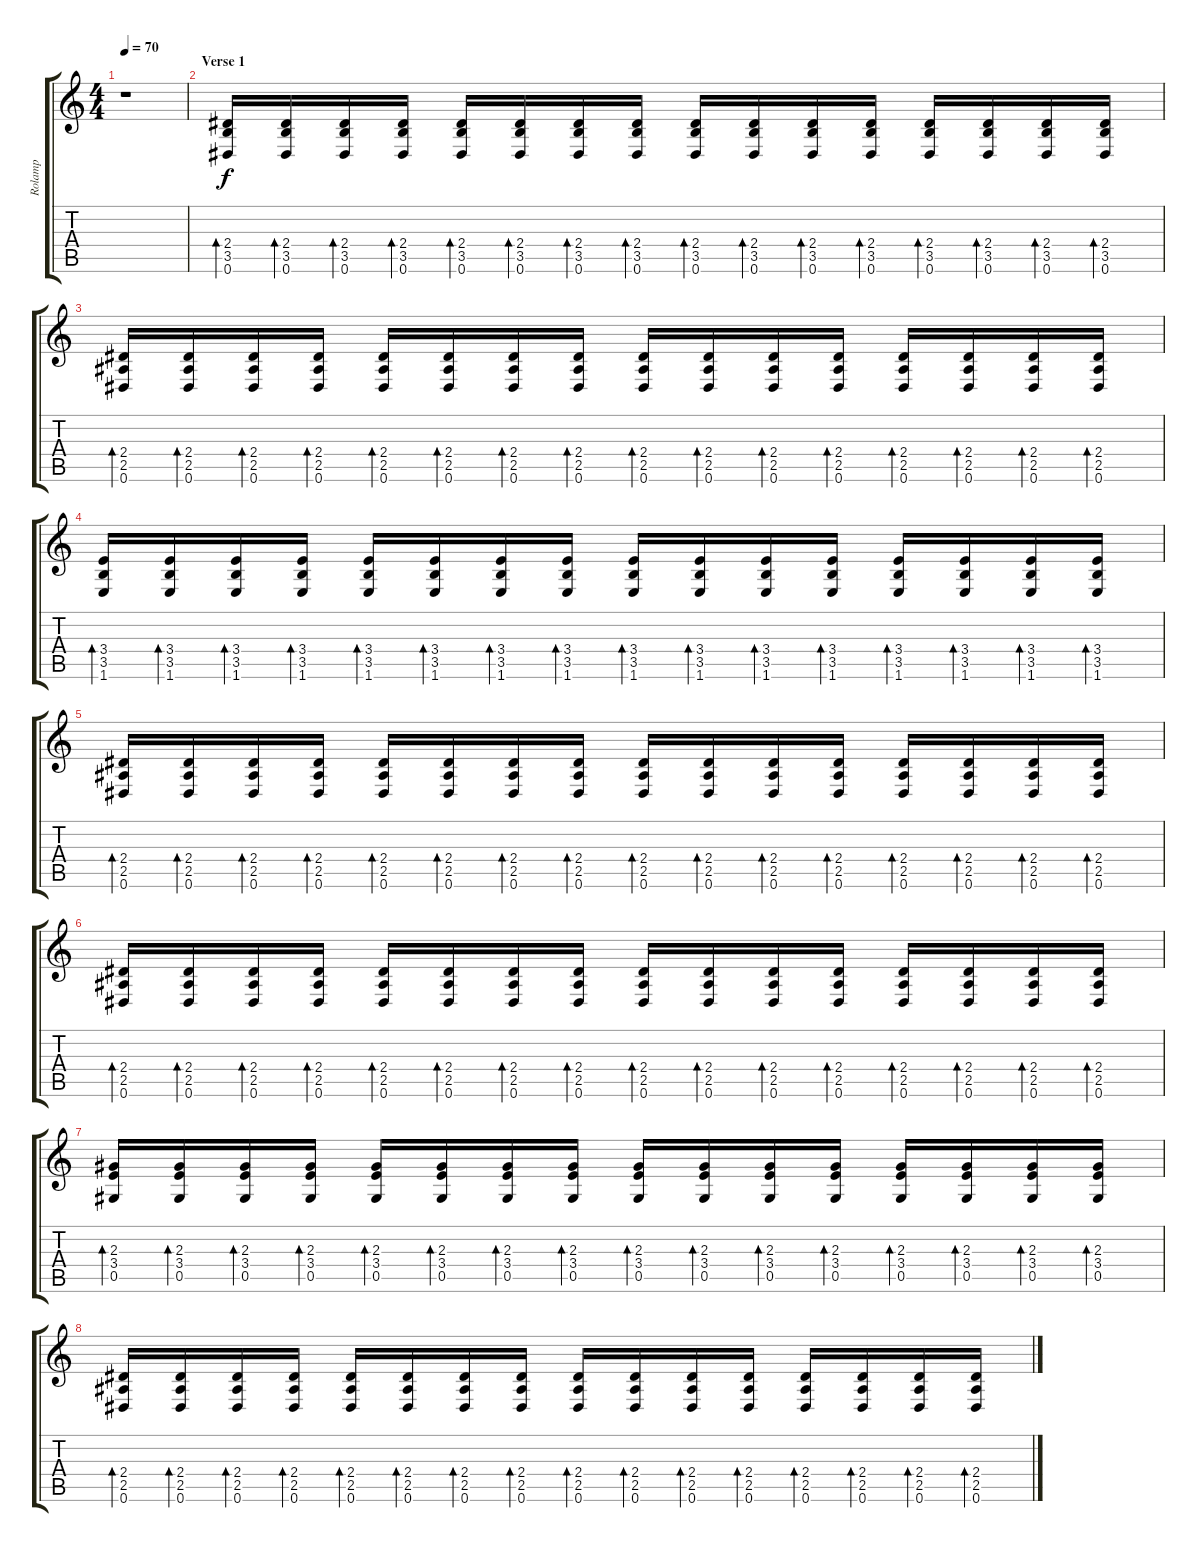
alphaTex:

\track ("Rolamp" "Rolamp") {instrument acousticguitarnylon}
\staff {score tabs}
\tuning (Eb4 Bb3 Gb3 Db3 Ab2 Eb2) {hide}
\ts (4 4)
\tempo 70
\clef g2
\ks c
r.1{dy f instrument acousticguitarnylon} |
\section ("" "Verse 1")
(2.4 3.5 0.6).16{bd 480} (2.4 3.5 0.6).16{bd 480} (2.4 3.5 0.6).16{bd 480} (2.4 3.5 0.6).16{bd 480} (2.4 3.5 0.6).16{bd 480} (2.4 3.5 0.6).16{bd 480} (2.4 3.5 0.6).16{bd 480} (2.4 3.5 0.6).16{bd 480} (2.4 3.5 0.6).16{bd 480} (2.4 3.5 0.6).16{bd 480} (2.4 3.5 0.6).16{bd 480} (2.4 3.5 0.6).16{bd 480} (2.4 3.5 0.6).16{bd 480} (2.4 3.5 0.6).16{bd 480} (2.4 3.5 0.6).16{bd 480} (2.4 3.5 0.6).16{bd 480} |
(2.4 2.5 0.6).16{bd 480} (2.4 2.5 0.6).16{bd 480} (2.4 2.5 0.6).16{bd 480} (2.4 2.5 0.6).16{bd 480} (2.4 2.5 0.6).16{bd 480} (2.4 2.5 0.6).16{bd 480} (2.4 2.5 0.6).16{bd 480} (2.4 2.5 0.6).16{bd 480} (2.4 2.5 0.6).16{bd 480} (2.4 2.5 0.6).16{bd 480} (2.4 2.5 0.6).16{bd 480} (2.4 2.5 0.6).16{bd 480} (2.4 2.5 0.6).16{bd 480} (2.4 2.5 0.6).16{bd 480} (2.4 2.5 0.6).16{bd 480} (2.4 2.5 0.6).16{bd 480} |
(3.4 3.5 1.6).16{bd 480} (3.4 3.5 1.6).16{bd 480} (3.4 3.5 1.6).16{bd 480} (3.4 3.5 1.6).16{bd 480} (3.4 3.5 1.6).16{bd 480} (3.4 3.5 1.6).16{bd 480} (3.4 3.5 1.6).16{bd 480} (3.4 3.5 1.6).16{bd 480} (3.4 3.5 1.6).16{bd 480} (3.4 3.5 1.6).16{bd 480} (3.4 3.5 1.6).16{bd 480} (3.4 3.5 1.6).16{bd 480} (3.4 3.5 1.6).16{bd 480} (3.4 3.5 1.6).16{bd 480} (3.4 3.5 1.6).16{bd 480} (3.4 3.5 1.6).16{bd 480} |
(2.4 2.5 0.6).16{bd 480} (2.4 2.5 0.6).16{bd 480} (2.4 2.5 0.6).16{bd 480} (2.4 2.5 0.6).16{bd 480} (2.4 2.5 0.6).16{bd 480} (2.4 2.5 0.6).16{bd 480} (2.4 2.5 0.6).16{bd 480} (2.4 2.5 0.6).16{bd 480} (2.4 2.5 0.6).16{bd 480} (2.4 2.5 0.6).16{bd 480} (2.4 2.5 0.6).16{bd 480} (2.4 2.5 0.6).16{bd 480} (2.4 2.5 0.6).16{bd 480} (2.4 2.5 0.6).16{bd 480} (2.4 2.5 0.6).16{bd 480} (2.4 2.5 0.6).16{bd 480} |
(2.4 2.5 0.6).16{bd 480} (2.4 2.5 0.6).16{bd 480} (2.4 2.5 0.6).16{bd 480} (2.4 2.5 0.6).16{bd 480} (2.4 2.5 0.6).16{bd 480} (2.4 2.5 0.6).16{bd 480} (2.4 2.5 0.6).16{bd 480} (2.4 2.5 0.6).16{bd 480} (2.4 2.5 0.6).16{bd 480} (2.4 2.5 0.6).16{bd 480} (2.4 2.5 0.6).16{bd 480} (2.4 2.5 0.6).16{bd 480} (2.4 2.5 0.6).16{bd 480} (2.4 2.5 0.6).16{bd 480} (2.4 2.5 0.6).16{bd 480} (2.4 2.5 0.6).16{bd 480} |
(2.3 3.4 0.5).16{bd 480} (2.3 3.4 0.5).16{bd 480} (2.3 3.4 0.5).16{bd 480} (2.3 3.4 0.5).16{bd 480} (2.3 3.4 0.5).16{bd 480} (2.3 3.4 0.5).16{bd 480} (2.3 3.4 0.5).16{bd 480} (2.3 3.4 0.5).16{bd 480} (2.3 3.4 0.5).16{bd 480} (2.3 3.4 0.5).16{bd 480} (2.3 3.4 0.5).16{bd 480} (2.3 3.4 0.5).16{bd 480} (2.3 3.4 0.5).16{bd 480} (2.3 3.4 0.5).16{bd 480} (2.3 3.4 0.5).16{bd 480} (2.3 3.4 0.5).16{bd 480} |
(2.4 2.5 0.6).16{bd 480} (2.4 2.5 0.6).16{bd 480} (2.4 2.5 0.6).16{bd 480} (2.4 2.5 0.6).16{bd 480} (2.4 2.5 0.6).16{bd 480} (2.4 2.5 0.6).16{bd 480} (2.4 2.5 0.6).16{bd 480} (2.4 2.5 0.6).16{bd 480} (2.4 2.5 0.6).16{bd 480} (2.4 2.5 0.6).16{bd 480} (2.4 2.5 0.6).16{bd 480} (2.4 2.5 0.6).16{bd 480} (2.4 2.5 0.6).16{bd 480} (2.4 2.5 0.6).16{bd 480} (2.4 2.5 0.6).16{bd 480} (2.4 2.5 0.6).16{bd 480}
